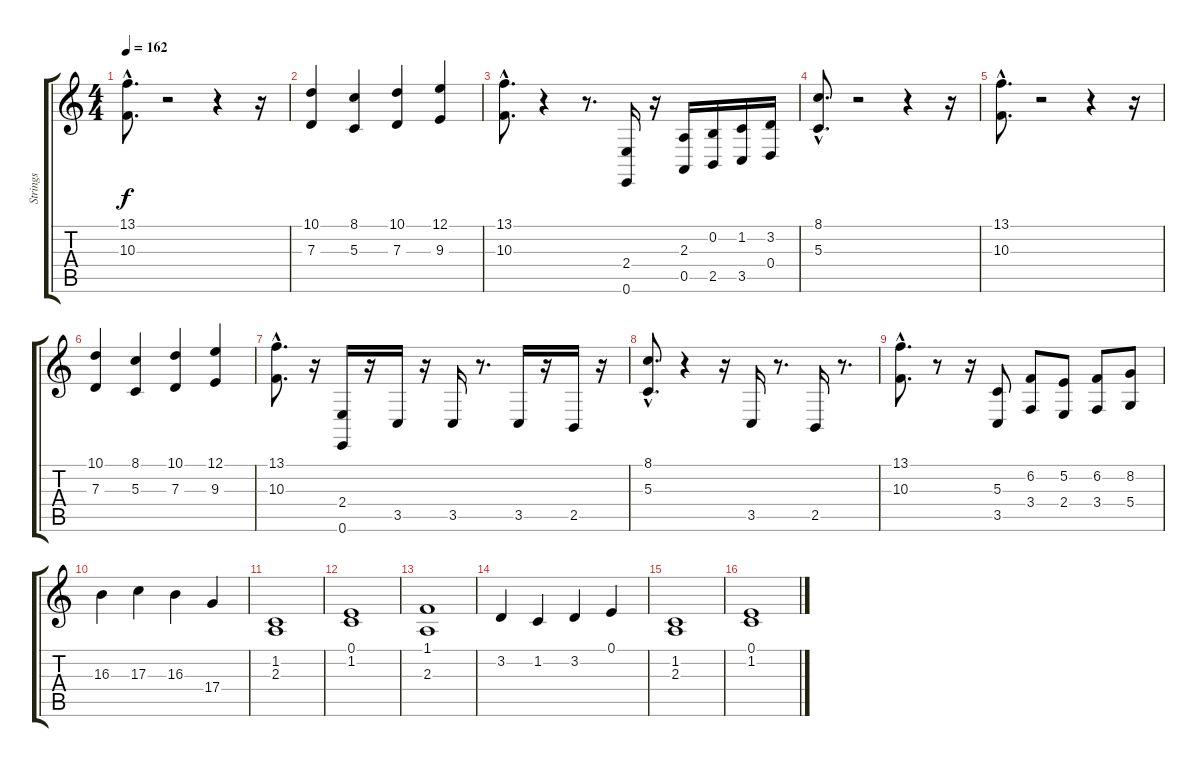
\track ("Strings" "Strings") {instrument stringensemble1}
\staff {score tabs}
\tuning (E4 B3 G3 D3 A2 E2) {hide}
\ts (4 4)
\tempo 162
\clef g2
\ks c
(13.1{hac} 10.3{hac}).8{d dy f} r.2 r.4 r.16 |
(10.1 7.3).4 (8.1 5.3).4 (10.1 7.3).4 (12.1 9.3).4 |
\section ("" "")
(13.1{hac} 10.3{hac}).8{d} r.4 r.8{d} (2.4 0.6).16 r.16 (2.3 0.5).16 (0.2 2.5).16 (1.2 3.5).16 (3.2 0.4).16 |
(8.1{hac} 5.3{hac}).8{d} r.2 r.4 r.16 |
(13.1{hac} 10.3{hac}).8{d} r.2 r.4 r.16 |
(10.1 7.3).4 (8.1 5.3).4 (10.1 7.3).4 (12.1 9.3).4 |
(13.1{hac} 10.3{hac}).8{d} r.16 (2.4 0.6).16 r.16 3.5.16 r.16 3.5.16 r.8{d} 3.5.16 r.16 2.5.16 r.16 |
(8.1{hac} 5.3{hac}).8{d} r.4 r.16 3.5.16 r.8{d} 2.5.16 r.8{d} |
(13.1{hac} 10.3{hac}).8{d} r.8 r.16 (5.3 3.5).8 (6.2 3.4).8 (5.2 2.4).8 (6.2 3.4).8 (8.2 5.4).8 |
16.3.4 17.3.4 16.3.4 17.4.4 |
\section ("" "")
(1.2 2.3).1 |
(0.1 1.2).1 |
(1.1 2.3).1 |
3.2.4 1.2.4 3.2.4 0.1.4 |
(1.2 2.3).1 |
(0.1 1.2).1
